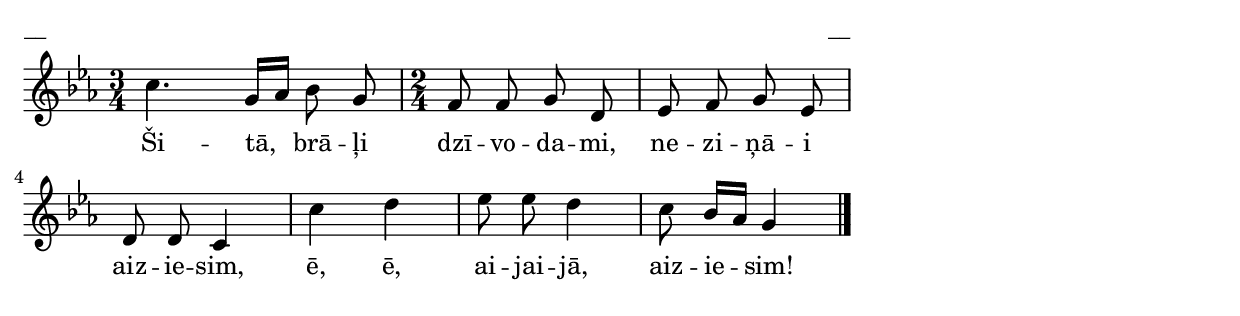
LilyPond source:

\version "2.13.16"
%\header {
%    title = "Šitā, brāļi, dzīvodami"
%}
% Budēlīši, p.104
\paper {
line-width = 14\cm
left-margin = 0.4\cm
between-system-padding = 0.1\cm
between-system-space = 0.1\cm
}
\layout {
indent = #0
ragged-last = ##f
}


voiceA = \relative c' {
\clef "treble"
\key c \minor
\time 3/4 c'4. g16[ aes] bes8 g 
\time 2/4 f8 f g d | ees8 f g ees | d8 d c4 |
c'4 d | ees8 ees d4 | c8 bes16[ aes]  g4   
\bar "|." 
} 

lyricA = \lyricmode {
Ši -- tā, brā -- ļi dzī -- vo -- da -- mi, ne -- zi -- ņā -- i aiz -- ie -- sim, 
ē, ē, ai -- jai -- jā, aiz -- ie -- sim!
}

fullScore = <<
\new Staff {
<<
\new Voice = "voiceA" { \oneVoice \autoBeamOff \voiceA }
\lyricsto "voiceA" \new Lyrics \lyricA
>>
}
>>

\score {
\fullScore
\header { piece = "__" opus = "__" }
}
\markup { \with-color #(x11-color 'white) \sans \smaller "__" }
\score {
\unfoldRepeats
\fullScore
\midi {
\context { \Staff \remove "Staff_performer" }
\context { \Voice \consists "Staff_performer" }
}
}


